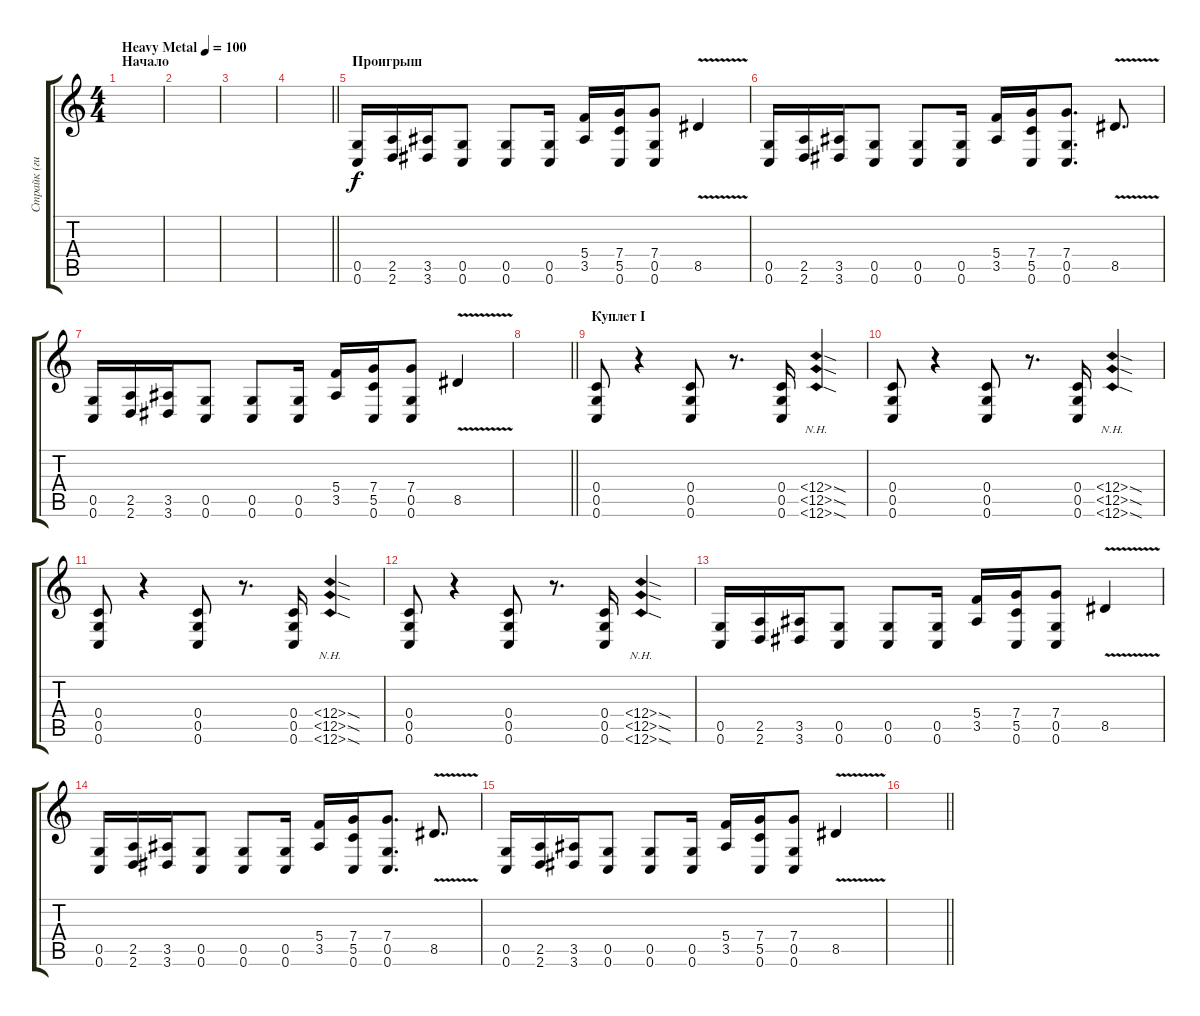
\track ("Страйк (гитара)" "Страйк (ги") {instrument distortionguitar}
\staff {score tabs}
\tuning (D4 A3 F3 C3 G2 C2) {hide}
\ts (4 4)
\section ("" "Начало")
\tempo (100 "Heavy Metal")
\clef g2
\ks c
|
|
|
\barLineRight lightlight
|
\section ("" "Проигрыш")
(0.5 0.6).16 (2.5 2.6).16 (3.5 3.6).16 (0.5 0.6).8 (0.5 0.6).8 (0.5 0.6).16 (5.4 3.5).16 (7.4 5.5 0.6).16 (7.4 0.5 0.6).8 8.5{v}.4 |
(0.5 0.6).16 (2.5 2.6).16 (3.5 3.6).16 (0.5 0.6).8 (0.5 0.6).8 (0.5 0.6).16 (5.4 3.5).16 (7.4 5.5 0.6).16 (7.4 0.5 0.6).8{d} 8.5{v}.8{d} |
(0.5 0.6).16 (2.5 2.6).16 (3.5 3.6).16 (0.5 0.6).8 (0.5 0.6).8 (0.5 0.6).16 (5.4 3.5).16 (7.4 5.5 0.6).16 (7.4 0.5 0.6).8 8.5{v}.4 |
\barLineRight lightlight
|
\section ("" "Куплет I")
(0.4 0.5 0.6).8 r.4 (0.4 0.5 0.6).8 r.8{d} (0.4 0.5 0.6).16 (6.4{nh sod} 6.5{nh sod} 6.6{nh sod}).4 |
(0.4 0.5 0.6).8 r.4 (0.4 0.5 0.6).8 r.8{d} (0.4 0.5 0.6).16 (6.4{nh sod} 6.5{nh sod} 6.6{nh sod}).4 |
(0.4 0.5 0.6).8 r.4 (0.4 0.5 0.6).8 r.8{d} (0.4 0.5 0.6).16 (6.4{nh sod} 6.5{nh sod} 6.6{nh sod}).4 |
(0.4 0.5 0.6).8 r.4 (0.4 0.5 0.6).8 r.8{d} (0.4 0.5 0.6).16 (6.4{nh sod} 6.5{nh sod} 6.6{nh sod}).4 |
(0.5 0.6).16 (2.5 2.6).16 (3.5 3.6).16 (0.5 0.6).8 (0.5 0.6).8 (0.5 0.6).16 (5.4 3.5).16 (7.4 5.5 0.6).16 (7.4 0.5 0.6).8 8.5{v}.4 |
(0.5 0.6).16 (2.5 2.6).16 (3.5 3.6).16 (0.5 0.6).8 (0.5 0.6).8 (0.5 0.6).16 (5.4 3.5).16 (7.4 5.5 0.6).16 (7.4 0.5 0.6).8{d} 8.5{v}.8{d} |
(0.5 0.6).16 (2.5 2.6).16 (3.5 3.6).16 (0.5 0.6).8 (0.5 0.6).8 (0.5 0.6).16 (5.4 3.5).16 (7.4 5.5 0.6).16 (7.4 0.5 0.6).8 8.5{v}.4 |
\barLineRight lightlight
